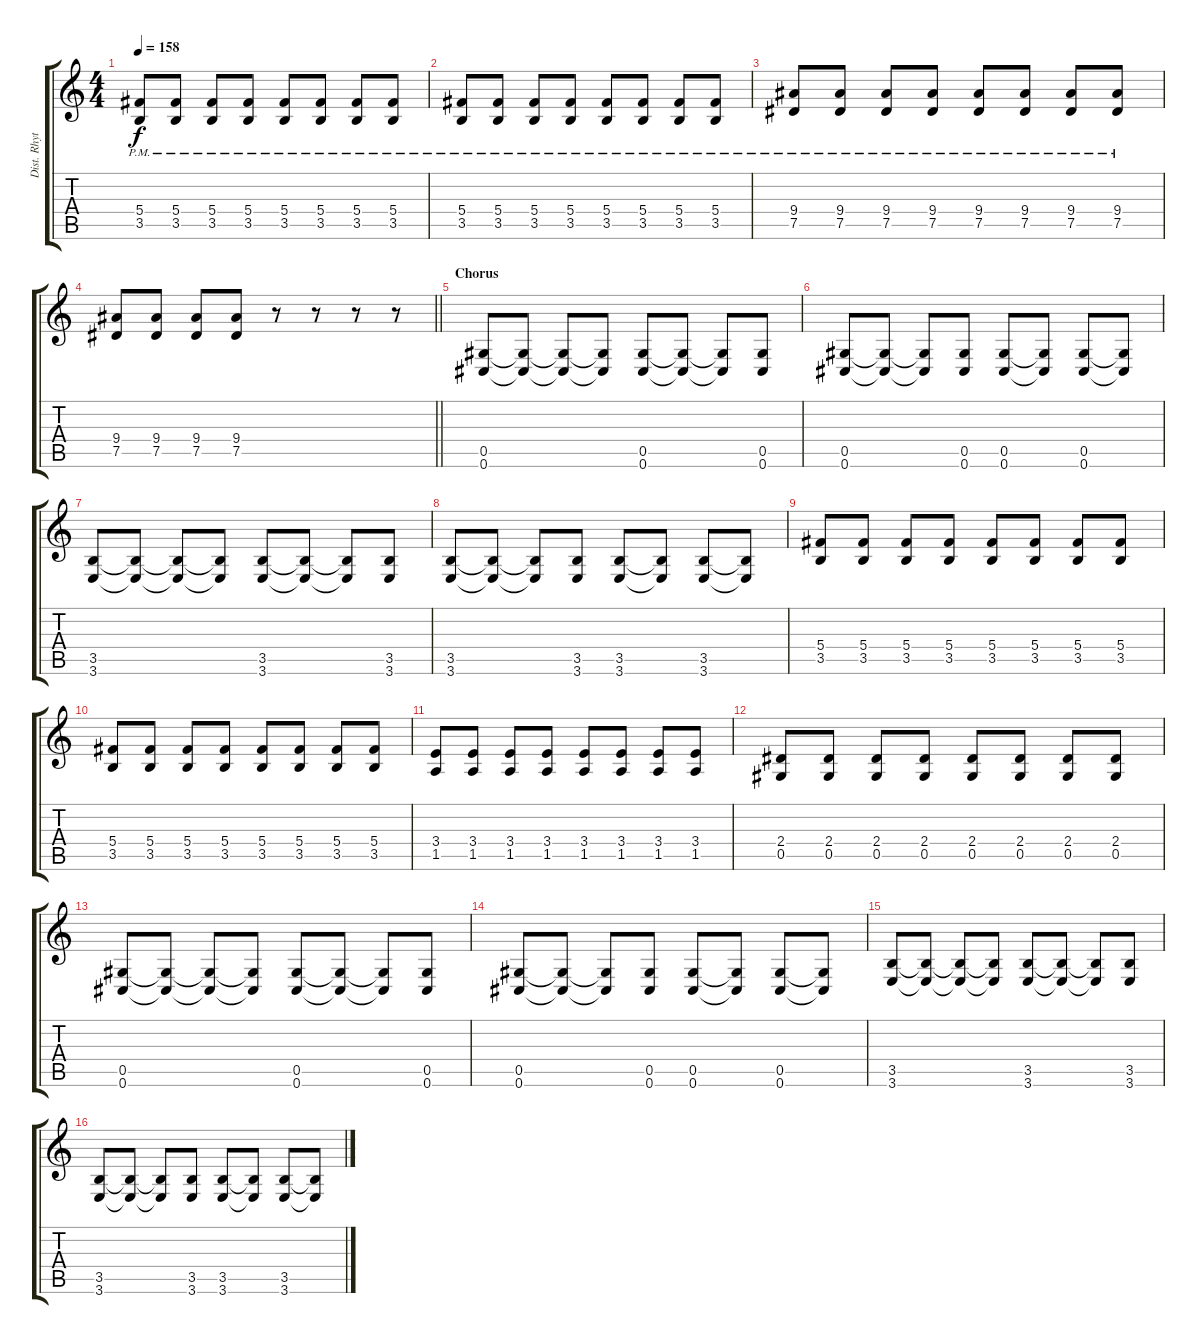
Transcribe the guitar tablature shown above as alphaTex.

\track ("Dist. Rhytm Guitar [R]" "Dist. Rhyt") {instrument distortionguitar}
\staff {score tabs}
\tuning (Eb4 Bb3 Gb3 Db3 Ab2 Db2) {hide}
\ts (4 4)
\tempo 158
\clef g2
\ks c
(5.4{pm} 3.5{pm}).8{dy f} (5.4{pm} 3.5{pm}).8 (5.4{pm} 3.5{pm}).8 (5.4{pm} 3.5{pm}).8 (5.4{pm} 3.5{pm}).8 (5.4{pm} 3.5{pm}).8 (5.4{pm} 3.5{pm}).8 (5.4{pm} 3.5{pm}).8 |
(5.4{pm} 3.5{pm}).8 (5.4{pm} 3.5{pm}).8 (5.4{pm} 3.5{pm}).8 (5.4{pm} 3.5{pm}).8 (5.4{pm} 3.5{pm}).8 (5.4{pm} 3.5{pm}).8 (5.4{pm} 3.5{pm}).8 (5.4{pm} 3.5{pm}).8 |
(9.4{pm} 7.5{pm}).8 (9.4{pm} 7.5{pm}).8 (9.4{pm} 7.5{pm}).8 (9.4{pm} 7.5{pm}).8 (9.4{pm} 7.5{pm}).8 (9.4{pm} 7.5{pm}).8 (9.4{pm} 7.5{pm}).8 (9.4{pm} 7.5{pm}).8 |
\barLineRight lightlight
(9.4 7.5).8 (9.4 7.5).8 (9.4 7.5).8 (9.4 7.5).8 r.8 r.8 r.8 r.8 |
\section ("" "Chorus")
(0.5 0.6).8{volume 13} (0.5{t} 0.6{t}).8 (0.5{t} 0.6{t}).8 (0.5{t} 0.6{t}).8 (0.5 0.6).8 (0.5{t} 0.6{t}).8 (0.5{t} 0.6{t}).8 (0.5 0.6).8 |
(0.5 0.6).8 (0.5{t} 0.6{t}).8 (0.5{t} 0.6{t}).8 (0.5 0.6).8 (0.5 0.6).8 (0.5{t} 0.6{t}).8 (0.5 0.6).8 (0.5{t} 0.6{t}).8 |
(3.5 3.6).8 (3.5{t} 3.6{t}).8 (3.5{t} 3.6{t}).8 (3.5{t} 3.6{t}).8 (3.5 3.6).8 (3.5{t} 3.6{t}).8 (3.5{t} 3.6{t}).8 (3.5 3.6).8 |
(3.5 3.6).8 (3.5{t} 3.6{t}).8 (3.5{t} 3.6{t}).8 (3.5 3.6).8 (3.5 3.6).8 (3.5{t} 3.6{t}).8 (3.5 3.6).8 (3.5{t} 3.6{t}).8 |
(5.4 3.5).8 (5.4 3.5).8 (5.4 3.5).8 (5.4 3.5).8 (5.4 3.5).8 (5.4 3.5).8 (5.4 3.5).8 (5.4 3.5).8 |
(5.4 3.5).8 (5.4 3.5).8 (5.4 3.5).8 (5.4 3.5).8 (5.4 3.5).8 (5.4 3.5).8 (5.4 3.5).8 (5.4 3.5).8 |
(3.4 1.5).8 (3.4 1.5).8 (3.4 1.5).8 (3.4 1.5).8 (3.4 1.5).8 (3.4 1.5).8 (3.4 1.5).8 (3.4 1.5).8 |
(2.4 0.5).8 (2.4 0.5).8 (2.4 0.5).8 (2.4 0.5).8 (2.4 0.5).8 (2.4 0.5).8 (2.4 0.5).8 (2.4 0.5).8 |
(0.5 0.6).8 (0.5{t} 0.6{t}).8 (0.5{t} 0.6{t}).8 (0.5{t} 0.6{t}).8 (0.5 0.6).8 (0.5{t} 0.6{t}).8 (0.5{t} 0.6{t}).8 (0.5 0.6).8 |
(0.5 0.6).8 (0.5{t} 0.6{t}).8 (0.5{t} 0.6{t}).8 (0.5 0.6).8 (0.5 0.6).8 (0.5{t} 0.6{t}).8 (0.5 0.6).8 (0.5{t} 0.6{t}).8 |
(3.5 3.6).8 (3.5{t} 3.6{t}).8 (3.5{t} 3.6{t}).8 (3.5{t} 3.6{t}).8 (3.5 3.6).8 (3.5{t} 3.6{t}).8 (3.5{t} 3.6{t}).8 (3.5 3.6).8 |
(3.5 3.6).8 (3.5{t} 3.6{t}).8 (3.5{t} 3.6{t}).8 (3.5 3.6).8 (3.5 3.6).8 (3.5{t} 3.6{t}).8 (3.5 3.6).8 (3.5{t} 3.6{t}).8
